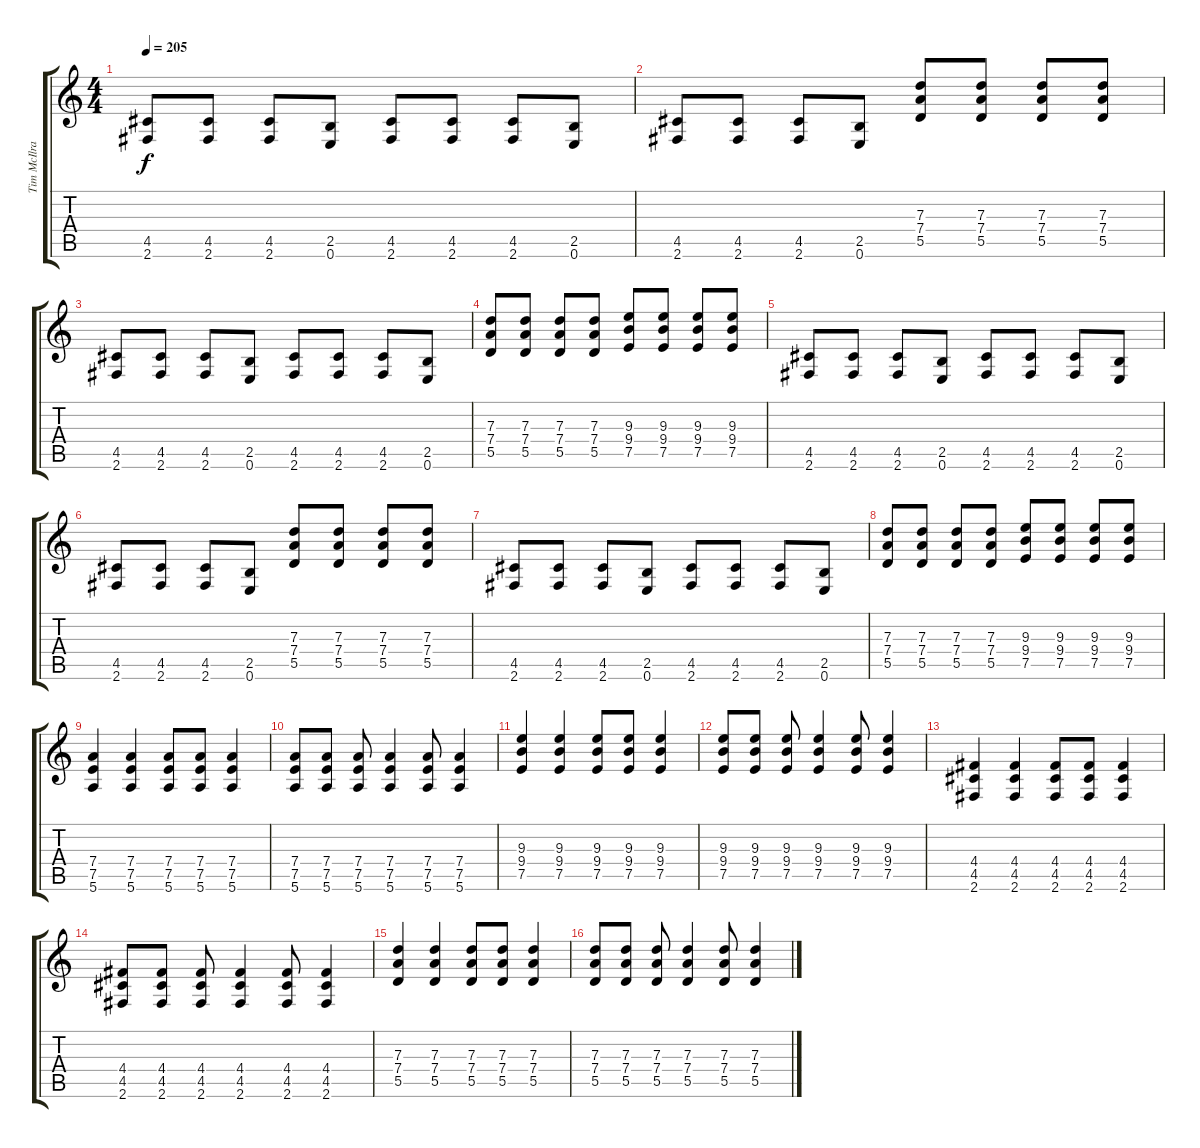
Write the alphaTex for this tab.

\track ("Tim McIlrath" "Tim McIlra") {instrument distortionguitar}
\staff {score tabs}
\tuning (E4 B3 G3 D3 A2 E2) {hide}
\ts (4 4)
\tempo 205
\clef g2
\ks c
(4.5 2.6).8{dy f} (4.5 2.6).8 (4.5 2.6).8 (2.5 0.6).8 (4.5 2.6).8 (4.5 2.6).8 (4.5 2.6).8 (2.5 0.6).8 |
(4.5 2.6).8 (4.5 2.6).8 (4.5 2.6).8 (2.5 0.6).8 (7.3 7.4 5.5).8 (7.3 7.4 5.5).8 (7.3 7.4 5.5).8 (7.3 7.4 5.5).8 |
(4.5 2.6).8 (4.5 2.6).8 (4.5 2.6).8 (2.5 0.6).8 (4.5 2.6).8 (4.5 2.6).8 (4.5 2.6).8 (2.5 0.6).8 |
(7.3 7.4 5.5).8 (7.3 7.4 5.5).8 (7.3 7.4 5.5).8 (7.3 7.4 5.5).8 (9.3 9.4 7.5).8 (9.3 9.4 7.5).8 (9.3 9.4 7.5).8 (9.3 9.4 7.5).8 |
(4.5 2.6).8 (4.5 2.6).8 (4.5 2.6).8 (2.5 0.6).8 (4.5 2.6).8 (4.5 2.6).8 (4.5 2.6).8 (2.5 0.6).8 |
(4.5 2.6).8 (4.5 2.6).8 (4.5 2.6).8 (2.5 0.6).8 (7.3 7.4 5.5).8 (7.3 7.4 5.5).8 (7.3 7.4 5.5).8 (7.3 7.4 5.5).8 |
(4.5 2.6).8 (4.5 2.6).8 (4.5 2.6).8 (2.5 0.6).8 (4.5 2.6).8 (4.5 2.6).8 (4.5 2.6).8 (2.5 0.6).8 |
(7.3 7.4 5.5).8 (7.3 7.4 5.5).8 (7.3 7.4 5.5).8 (7.3 7.4 5.5).8 (9.3 9.4 7.5).8 (9.3 9.4 7.5).8 (9.3 9.4 7.5).8 (9.3 9.4 7.5).8 |
(7.4 7.5 5.6).4 (7.4 7.5 5.6).4 (7.4 7.5 5.6).8 (7.4 7.5 5.6).8 (7.4 7.5 5.6).4 |
(7.4 7.5 5.6).8 (7.4 7.5 5.6).8 (7.4 7.5 5.6).8 (7.4 7.5 5.6).4 (7.4 7.5 5.6).8 (7.4 7.5 5.6).4 |
(9.3 9.4 7.5).4 (9.3 9.4 7.5).4 (9.3 9.4 7.5).8 (9.3 9.4 7.5).8 (9.3 9.4 7.5).4 |
(9.3 9.4 7.5).8 (9.3 9.4 7.5).8 (9.3 9.4 7.5).8 (9.3 9.4 7.5).4 (9.3 9.4 7.5).8 (9.3 9.4 7.5).4 |
(4.4 4.5 2.6).4 (4.4 4.5 2.6).4 (4.4 4.5 2.6).8 (4.4 4.5 2.6).8 (4.4 4.5 2.6).4 |
(4.4 4.5 2.6).8 (4.4 4.5 2.6).8 (4.4 4.5 2.6).8 (4.4 4.5 2.6).4 (4.4 4.5 2.6).8 (4.4 4.5 2.6).4 |
(7.3 7.4 5.5).4 (7.3 7.4 5.5).4 (7.3 7.4 5.5).8 (7.3 7.4 5.5).8 (7.3 7.4 5.5).4 |
(7.3 7.4 5.5).8 (7.3 7.4 5.5).8 (7.3 7.4 5.5).8 (7.3 7.4 5.5).4 (7.3 7.4 5.5).8 (7.3 7.4 5.5).4
